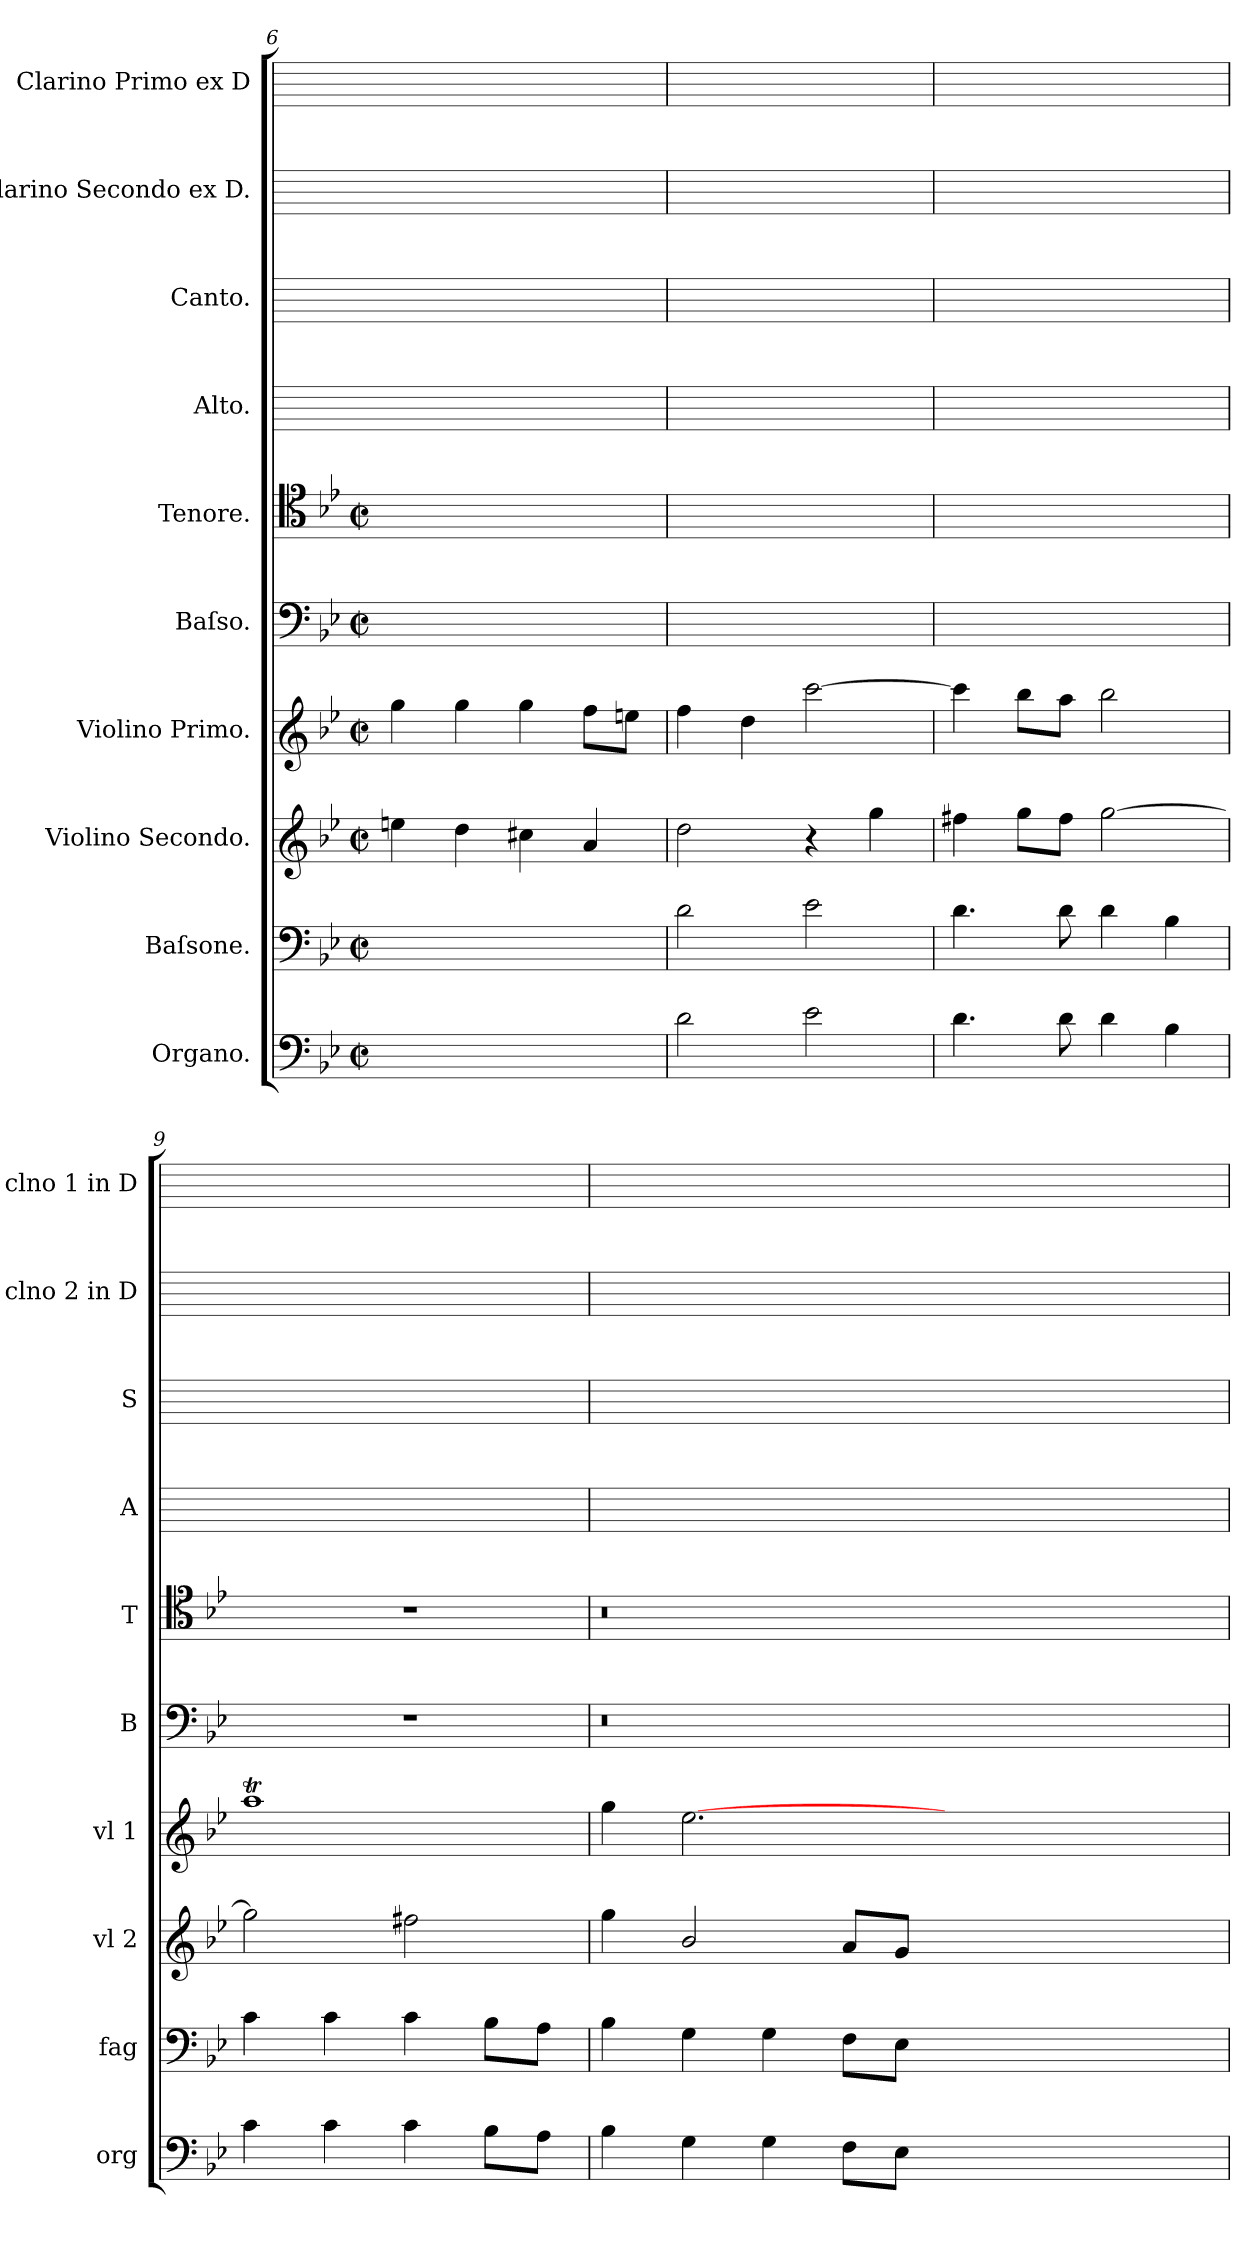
**kern	**kern	**kern	**kern	**kern	**kern	**kern	**kern	**kern	**kern
*part10	*part9	*part8	*part7	*part6	*part5	*part4	*part3	*part2	*part1
*staff10	*staff9	*staff8	*staff7	*staff6	*staff5	*staff4	*staff3	*staff2	*staff1
*I"Organo.	*I"Baſsone.	*I"Violino Secondo.	*I"Violino Primo.	*I"Baſso.	*I"Tenore.	*I"Alto.	*I"Canto.	*I"Clarino Secondo ex D.	*I"Clarino Primo ex D
*I'org	*I'fag	*I'vl 2	*I'vl 1	*I'B	*I'T	*I'A	*I'S	*I'clno 2 in D	*I'clno 1 in D
*clefF4	*clefF4	*clefG2	*clefG2	*clefF4	*clefC4	*	*	*	*
*k[b-e-]	*k[b-e-]	*k[b-e-]	*k[b-e-]	*k[b-e-]	*k[b-e-]	*	*	*	*
*g:	*g:	*g:	*g:	*g:	*g:	*	*	*	*
*M2/2	*M2/2	*M2/2	*M2/2	*M2/2	*M2/2	*	*	*	*
*met(c|)	*met(c|)	*met(c|)	*met(c|)	*met(c|)	*met(c|)	*	*	*	*
=6	=6	=6	=6	=6	=6	=6	=6	=6	=6
1ryy	1ryy	4een\	4gg\	1ryy	1ryy	1ryy	1ryy	1ryy	1ryy
.	.	4dd\	4gg\	.	.	.	.	.	.
.	.	4cc#X\	4gg\	.	.	.	.	.	.
.	.	4a/	8ff\L	.	.	.	.	.	.
.	.	.	8een\J	.	.	.	.	.	.
=7	=7	=7	=7	=7	=7	=7	=7	=7	=7
2d\	2d\	2dd\	4ff\	1ryy	1ryy	1ryy	1ryy	1ryy	1ryy
.	.	.	4dd\	.	.	.	.	.	.
2e-\	2e-\	4r	[2ccc\	.	.	.	.	.	.
.	.	4gg\	.	.	.	.	.	.	.
=8	=8	=8	=8	=8	=8	=8	=8	=8	=8
4.d\	4.d\	4ff#X\	4ccc\]	1ryy	1ryy	1ryy	1ryy	1ryy	1ryy
.	.	8gg\L	8bb-\L	.	.	.	.	.	.
8d\	8d\	8ff#\J	8aa\J	.	.	.	.	.	.
4d\	4d\	[2gg\	2bb-\	.	.	.	.	.	.
4B-\	4B-\	.	.	.	.	.	.	.	.
=9	=9	=9	=9	=9	=9	=9	=9	=9	=9
4c\	4c\	2gg\]	1aat	1r	1r	1ryy	1ryy	1ryy	1ryy
4c\	4c\	.	.	.	.	.	.	.	.
4c\	4c\	2ff#X\	.	.	.	.	.	.	.
8B-\L	8B-\L	.	.	.	.	.	.	.	.
8A\J	8A\J	.	.	.	.	.	.	.	.
=10	=10	=10	=10	=10	=10	=10	=10	=10	=10
4B-\	4B-\	4gg\	4gg\	0.r	0.r	1ryy	1ryy	1ryy	1ryy
4G\	4G\	2b-/	[2.ee-\	.	.	.	.	.	.
4G\	4G\	.	.	.	.	.	.	.	.
8F\L	8F\L	8a/L	.	.	.	.	.	.	.
8E-\J	8E-\J	8g/J	.	.	.	.	.	.	.
0ryy	0ryy	0ryy	0ryy	.	.	0ryy	0ryy	0ryy	0ryy
=	=	=	=	=	=	=	=	=	=
*-	*-	*-	*-	*-	*-	*-	*-	*-	*-
